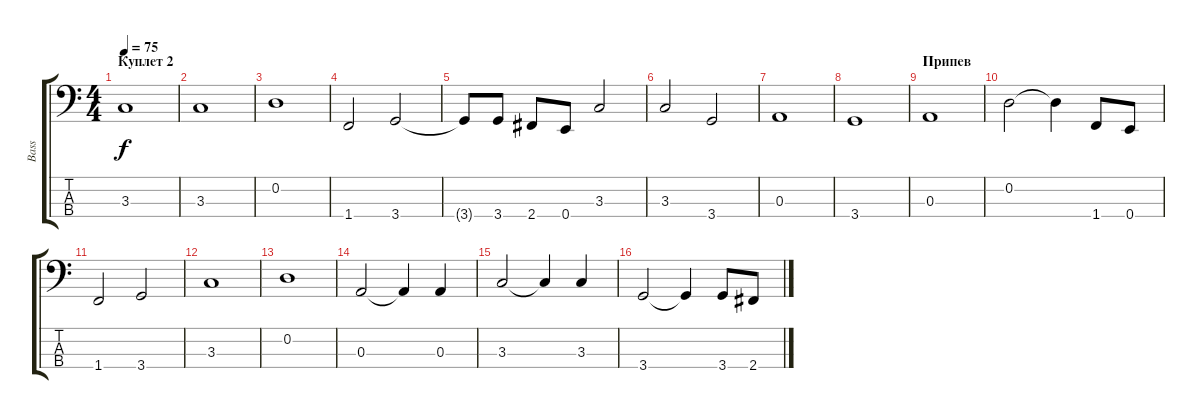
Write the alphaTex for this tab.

\track ("Bass" "Bass") {instrument electricbasspick}
\staff {score tabs}
\tuning (G2 D2 A1 E1) {hide}
\ts (4 4)
\section ("" "Куплет 2")
\tempo 75
\clef f4
\ks c
3.3.1{dy f} |
3.3.1 |
0.2.1 |
1.4.2 3.4.2 |
3.4{t}.8 3.4.8 2.4.8 0.4.8 3.3.2 |
3.3.2 3.4.2 |
0.3.1 |
3.4.1 |
\section ("" "Припев")
0.3.1 |
0.2.2 0.2{t}.4 1.4.8 0.4.8 |
1.4.2 3.4.2 |
3.3.1 |
0.2.1 |
0.3.2 0.3{t}.4 0.3.4 |
3.3.2 3.3{t}.4 3.3.4 |
3.4.2 3.4{t}.4 3.4.8 2.4.8
